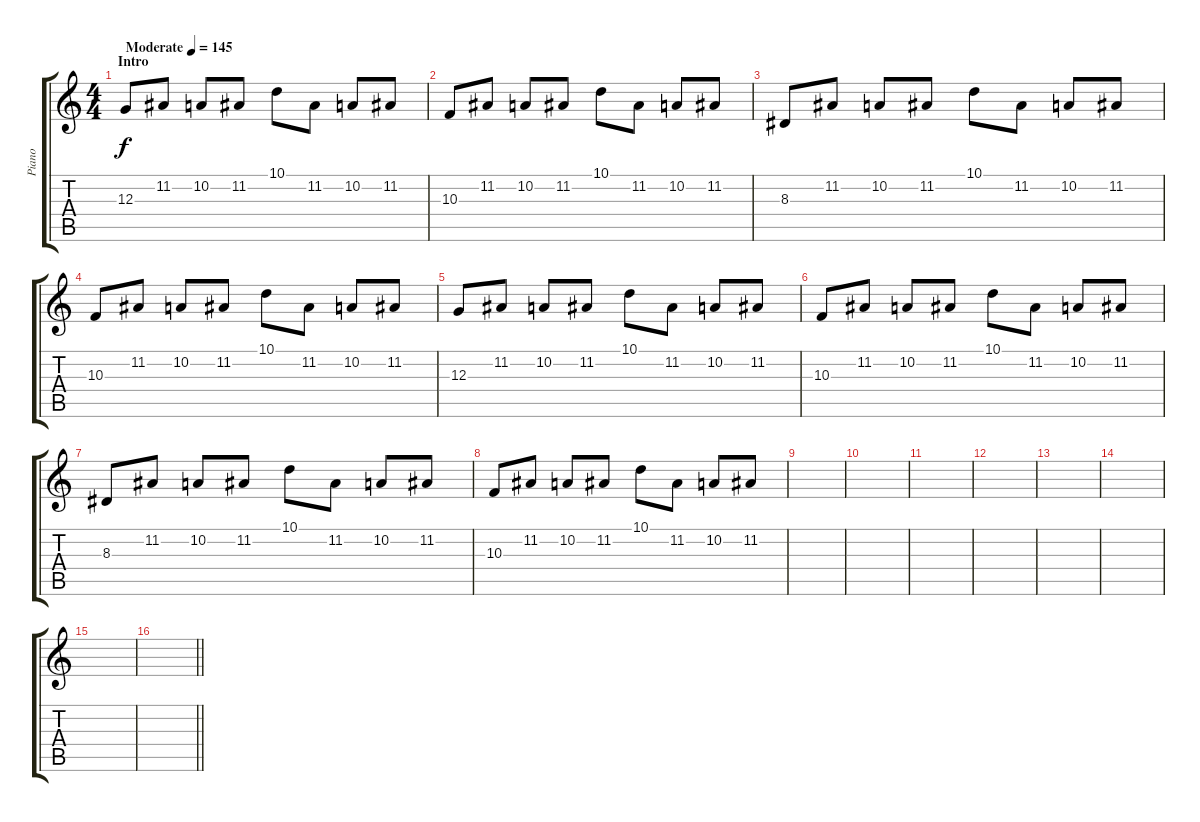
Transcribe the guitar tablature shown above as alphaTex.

\track ("Piano" "Piano") {instrument pad2warm}
\staff {score tabs}
\tuning (E4 B3 G3 D3 A2 D2) {hide}
\ts (4 4)
\section ("" "Intro")
\tempo (145 "Moderate")
\clef g2
\ks c
12.3.8{dy f instrument pad2warm} 11.2.8 10.2.8 11.2.8 10.1.8 11.2.8 10.2.8 11.2.8 |
10.3.8 11.2.8 10.2.8 11.2.8 10.1.8 11.2.8 10.2.8 11.2.8 |
8.3.8 11.2.8 10.2.8 11.2.8 10.1.8 11.2.8 10.2.8 11.2.8 |
10.3.8 11.2.8 10.2.8 11.2.8 10.1.8 11.2.8 10.2.8 11.2.8 |
12.3.8 11.2.8 10.2.8 11.2.8 10.1.8 11.2.8 10.2.8 11.2.8 |
10.3.8 11.2.8 10.2.8 11.2.8 10.1.8 11.2.8 10.2.8 11.2.8 |
8.3.8 11.2.8 10.2.8 11.2.8 10.1.8 11.2.8 10.2.8 11.2.8 |
10.3.8 11.2.8 10.2.8 11.2.8 10.1.8 11.2.8 10.2.8 11.2.8 |
|
|
|
|
|
|
|
\barLineRight lightlight
